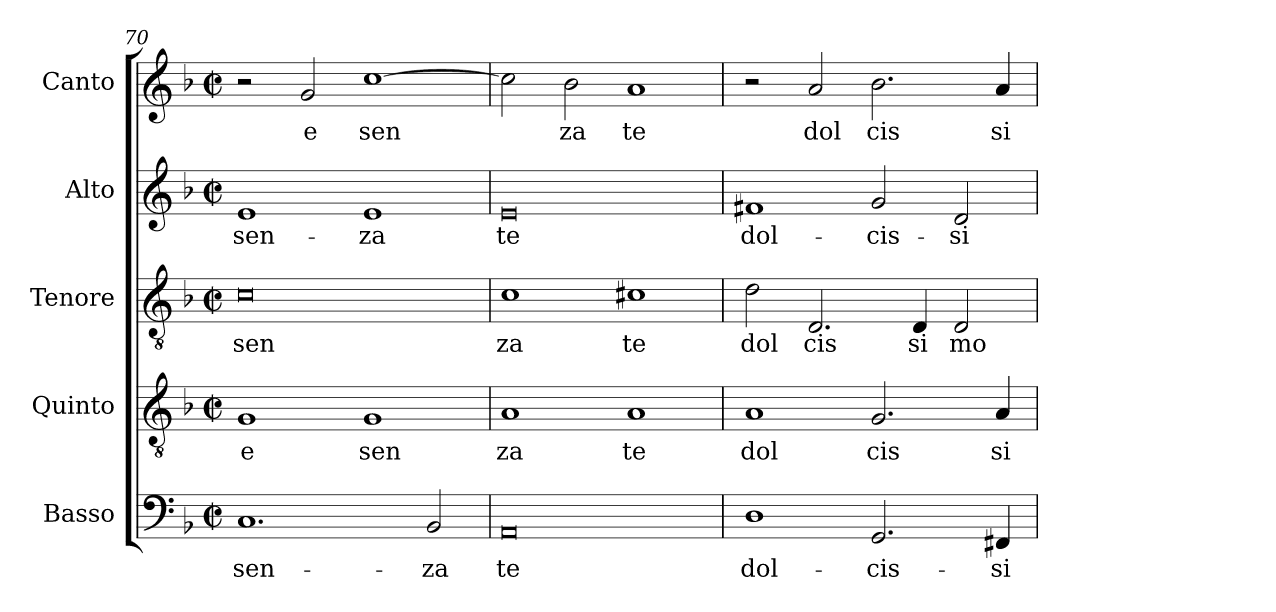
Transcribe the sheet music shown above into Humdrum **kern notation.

**kern	**text	**kern	**text	**kern	**text	**kern	**text	**kern	**text
*part5	*part5	*part4	*part4	*part3	*part3	*part2	*part2	*part1	*part1
*staff5	*staff5	*staff4	*staff4	*staff3	*staff3	*staff2	*staff2	*staff1	*staff1
*I"Basso	*	*I"Quinto	*	*I"Tenore	*	*I"Alto	*	*I"Canto	*
!!LO:PB:g=z
*clefF4	*	*clefGv2	*	*clefGv2	*	*clefG2	*	*clefG2	*
*k[b-]	*	*k[b-]	*	*k[b-]	*	*k[b-]	*	*k[b-]	*
*F:	*	*F:	*	*F:	*	*F:	*	*F:	*
*M2/2	*	*M2/2	*	*M2/2	*	*M2/2	*	*M2/2	*
*met(c|)	*	*met(c|)	*	*met(c|)	*	*met(c|)	*	*met(c|)	*
=70	=70	=70	=70	=70	=70	=70	=70	=70	=70
!	!LO:LY:b:cj	!	!LO:LY:b:cj	!	!LO:LY:b:cj	!	!LO:LY:b:cj	!	!
1.C	sen-	1G	e	0c	sen	1e	sen-	2r	.
!	!	!	!	!	!	!	!	!	!LO:LY:b:cj
.	.	.	.	.	.	.	.	2g/	e
!	!	!	!LO:LY:b:cj	!	!	!	!LO:LY:b:cj	!	!LO:LY:b:cj
.	.	1G	sen	.	.	1e	-za	[>1cc	sen
!	!LO:LY:b:cj	!	!	!	!	!	!	!	!
2BB-/	-za	.	.	.	.	.	.	.	.
=71	=71	=71	=71	=71	=71	=71	=71	=71	=71
!	!LO:LY:b:cj	!	!LO:LY:b:cj	!	!LO:LY:b:cj	!	!LO:LY:b:cj	!	!
0AA	te	1A	za	1c	za	0e	te	2cc\]	.
!	!	!	!	!	!	!	!	!	!LO:LY:b:cj
.	.	.	.	.	.	.	.	2b-\	za
!	!	!	!LO:LY:b:cj	!	!LO:LY:b:cj	!	!	!	!LO:LY:b:cj
.	.	1A	te	1c#X	te	.	.	1a	te
=72	=72	=72	=72	=72	=72	=72	=72	=72	=72
!	!LO:LY:b:cj	!	!LO:LY:b:cj	!	!LO:LY:b:cj	!	!LO:LY:b:cj	!	!
1D	dol-	1A	dol	2d\	dol	1f#X	dol-	2r	.
!	!	!	!	!	!LO:LY:b:cj	!	!	!	!LO:LY:b:cj
.	.	.	.	2.D/	cis	.	.	2a/	dol
!	!LO:LY:b:cj	!	!LO:LY:b:cj	!	!	!	!LO:LY:b:cj	!	!LO:LY:b:cj
2.GG/	-cis-	2.G/	cis	.	.	2g/	-cis-	2.b-\	cis
!	!	!	!	!	!LO:LY:b:cj	!	!	!	!
.	.	.	.	4D/	si	.	.	.	.
!	!	!	!	!	!LO:LY:b:cj	!	!LO:LY:b:cj	!	!
.	.	.	.	2D/	mo	2d/	-si-	.	.
!	!LO:LY:b:cj	!	!LO:LY:b:cj	!	!	!	!	!	!LO:LY:b:cj
4FF#X/	-si-	4A/	si	.	.	.	.	4a/	si
=	=	=	=	=	=	=	=	=	=
*-	*-	*-	*-	*-	*-	*-	*-	*-	*-
